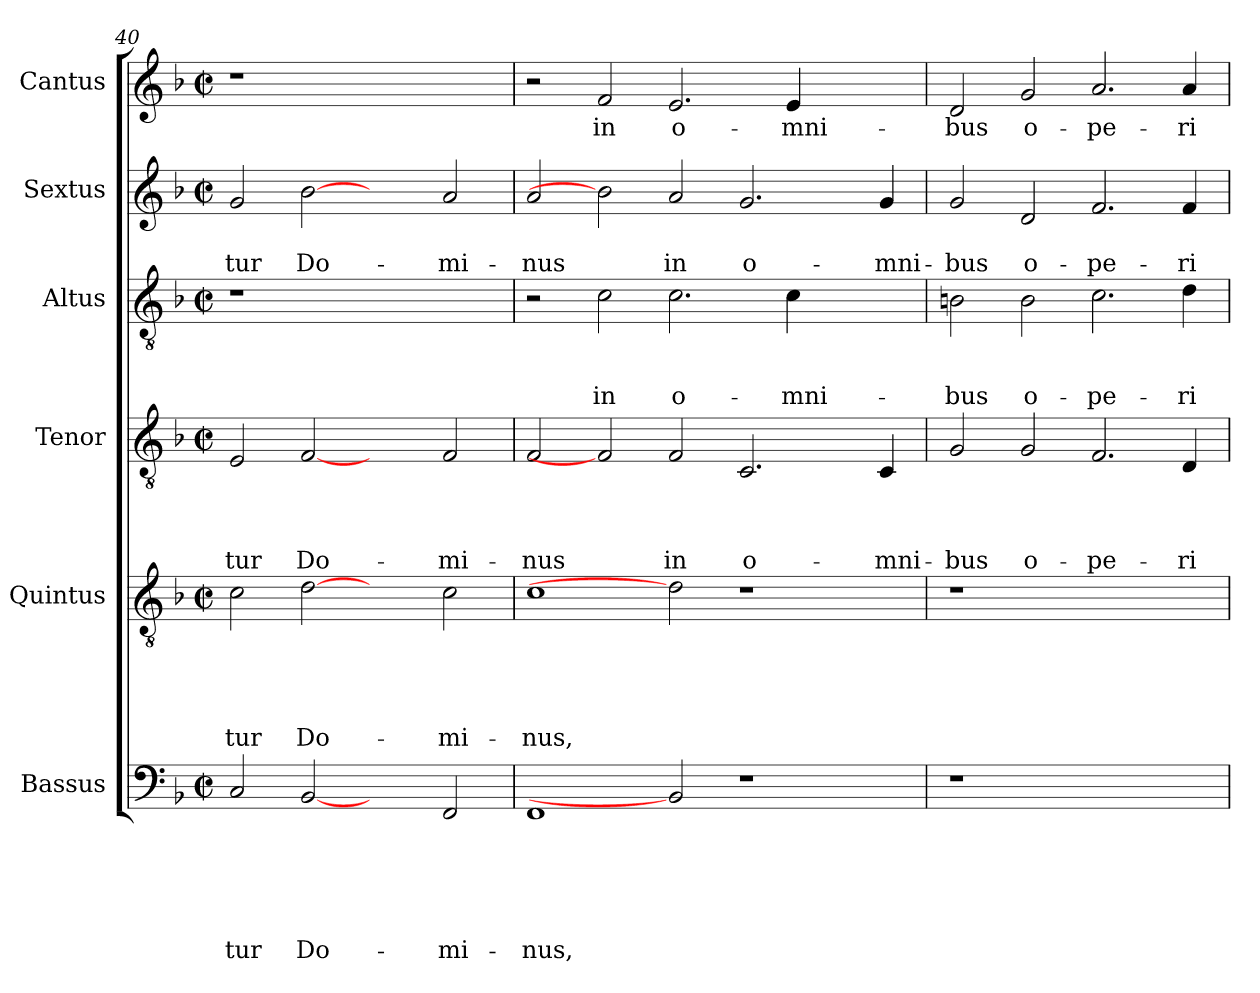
**kern	**text	**text	**text	**text	**text	**text	**kern	**text	**text	**text	**text	**text	**kern	**text	**text	**text	**text	**kern	**text	**text	**text	**kern	**text	**text	**kern	**text
*part6	*part6	*part6	*part6	*part6	*part6	*part6	*part5	*part5	*part5	*part5	*part5	*part5	*part4	*part4	*part4	*part4	*part4	*part3	*part3	*part3	*part3	*part2	*part2	*part2	*part1	*part1
*staff6	*staff6	*staff6	*staff6	*staff6	*staff6	*staff6	*staff5	*staff5	*staff5	*staff5	*staff5	*staff5	*staff4	*staff4	*staff4	*staff4	*staff4	*staff3	*staff3	*staff3	*staff3	*staff2	*staff2	*staff2	*staff1	*staff1
*I"Bassus	*	*	*	*	*	*	*I"Quintus	*	*	*	*	*	*I"Tenor	*	*	*	*	*I"Altus	*	*	*	*I"Sextus	*	*	*I"Cantus	*
*clefF4	*	*	*	*	*	*	*clefGv2	*	*	*	*	*	*clefGv2	*	*	*	*	*clefGv2	*	*	*	*clefG2	*	*	*clefG2	*
*k[b-]	*	*	*	*	*	*	*k[b-]	*	*	*	*	*	*k[b-]	*	*	*	*	*k[b-]	*	*	*	*k[b-]	*	*	*k[b-]	*
*F:	*	*	*	*	*	*	*F:	*	*	*	*	*	*F:	*	*	*	*	*F:	*	*	*	*F:	*	*	*F:	*
*M2/2	*	*	*	*	*	*	*M2/2	*	*	*	*	*	*M2/2	*	*	*	*	*M2/2	*	*	*	*M2/2	*	*	*M2/2	*
*met(c|)	*	*	*	*	*	*	*met(c|)	*	*	*	*	*	*met(c|)	*	*	*	*	*met(c|)	*	*	*	*met(c|)	*	*	*met(c|)	*
=40	=40	=40	=40	=40	=40	=40	=40	=40	=40	=40	=40	=40	=40	=40	=40	=40	=40	=40	=40	=40	=40	=40	=40	=40	=40	=40
!	!	!	!	!	!	!LO:LY:b	!	!	!	!	!	!LO:LY:b	!	!	!	!	!LO:LY:b	!	!	!	!	!	!	!LO:LY:b	!	!
2C/	.	.	.	.	.	-tur	2c\	.	.	.	.	-tur	2E/	.	.	.	-tur	1r	.	.	.	2g/	.	-tur	1r	.
!	!	!	!	!	!	!LO:LY:b	!	!	!	!	!	!LO:LY:b	!	!	!	!	!LO:LY:b	!	!	!	!	!	!	!LO:LY:b	!	!
[2BB-	.	.	.	.	.	Do-	[2d	.	.	.	.	Do-	[2F	.	.	.	Do-	.	.	.	.	[2b-	.	Do-	.	.
2ryy	.	.	.	.	.	.	2ryy	.	.	.	.	.	2ryy	.	.	.	.	1ryy	.	.	.	2ryy	.	.	1ryy	.
!	!	!	!	!	!	!LO:LY:b	!	!	!	!	!	!LO:LY:b	!	!	!	!	!LO:LY:b	!	!	!	!	!	!	!LO:LY:b	!	!
2FF/	.	.	.	.	.	-mi-	2c\	.	.	.	.	-mi-	2F/	.	.	.	-mi-	.	.	.	.	2a/	.	-mi-	.	.
!!LO:PB:g=z
=41	=41	=41	=41	=41	=41	=41	=41	=41	=41	=41	=41	=41	=41	=41	=41	=41	=41	=41	=41	=41	=41	=41	=41	=41	=41	=41
!	!	!	!	!	!	!LO:LY:b	!	!	!	!	!	!LO:LY:b	!	!	!	!	!LO:LY:b	!	!	!	!	!	!	!LO:LY:b	!	!
1FF	.	.	.	.	.	-nus,	1c	.	.	.	.	-nus,	2F/	.	.	.	-nus	2r	.	.	.	2a/	.	-nus	2r	.
!	!	!	!	!	!	!	!	!	!	!	!	!	!	!	!	!	!	!	!	!	!LO:LY:b	!	!	!	!	!LO:LY:b
.	.	.	.	.	.	.	.	.	.	.	.	.	2F]	.	.	.	.	2c\	.	.	in	2b-]	.	.	2f/	in
!	!	!	!	!	!	!	!	!	!	!	!	!	!	!	!	!	!LO:LY:b	!	!	!	!LO:LY:b	!	!	!LO:LY:b	!	!LO:LY:b
2BB-]	.	.	.	.	.	.	2d]	.	.	.	.	.	2F/	.	.	.	in	2.c\	.	.	o-	2a/	.	in	2.e/	o-
!	!	!	!	!	!	!	!	!	!	!	!	!	!	!	!	!	!LO:LY:b	!	!	!	!	!	!	!LO:LY:b	!	!
1r	.	.	.	.	.	.	1r	.	.	.	.	.	2.C/	.	.	.	o-	.	.	.	.	2.g/	.	o-	.	.
!	!	!	!	!	!	!	!	!	!	!	!	!	!	!	!	!	!	!	!	!	!LO:LY:b	!	!	!	!	!LO:LY:b
.	.	.	.	.	.	.	.	.	.	.	.	.	.	.	.	.	.	4c\	.	.	-mni-	.	.	.	4e/	-mni-
.	.	.	.	.	.	.	.	.	.	.	.	.	.	.	.	.	.	2ryy	.	.	.	.	.	.	2ryy	.
!	!	!	!	!	!	!	!	!	!	!	!	!	!	!	!	!	!LO:LY:b	!	!	!	!	!	!	!LO:LY:b	!	!
.	.	.	.	.	.	.	.	.	.	.	.	.	4C/	.	.	.	-mni-	.	.	.	.	4g/	.	-mni-	.	.
=42	=42	=42	=42	=42	=42	=42	=42	=42	=42	=42	=42	=42	=42	=42	=42	=42	=42	=42	=42	=42	=42	=42	=42	=42	=42	=42
!	!	!	!	!	!	!	!	!	!	!	!	!	!	!	!	!	!LO:LY:b	!	!	!	!LO:LY:b	!	!	!LO:LY:b	!	!LO:LY:b
1r	.	.	.	.	.	.	1r	.	.	.	.	.	2G/	.	.	.	-bus	2Bn\	.	.	-bus	2g/	.	-bus	2d/	-bus
!	!	!	!	!	!	!	!	!	!	!	!	!	!	!	!	!	!LO:LY:b	!	!	!	!LO:LY:b	!	!	!LO:LY:b	!	!LO:LY:b
.	.	.	.	.	.	.	.	.	.	.	.	.	2G/	.	.	.	o-	2B\	.	.	o-	2d/	.	o-	2g/	o-
!	!	!	!	!	!	!	!	!	!	!	!	!	!	!	!	!	!LO:LY:b	!	!	!	!LO:LY:b	!	!	!LO:LY:b	!	!LO:LY:b
1ryy	.	.	.	.	.	.	1ryy	.	.	.	.	.	2.F/	.	.	.	-pe-	2.c\	.	.	-pe-	2.f/	.	-pe-	2.a/	-pe-
!	!	!	!	!	!	!	!	!	!	!	!	!	!	!	!	!	!LO:LY:b	!	!	!	!LO:LY:b	!	!	!LO:LY:b	!	!LO:LY:b
.	.	.	.	.	.	.	.	.	.	.	.	.	4D/	.	.	.	-ri-	4d\	.	.	-ri-	4f/	.	-ri-	4a/	-ri-
=	=	=	=	=	=	=	=	=	=	=	=	=	=	=	=	=	=	=	=	=	=	=	=	=	=	=
*-	*-	*-	*-	*-	*-	*-	*-	*-	*-	*-	*-	*-	*-	*-	*-	*-	*-	*-	*-	*-	*-	*-	*-	*-	*-	*-
